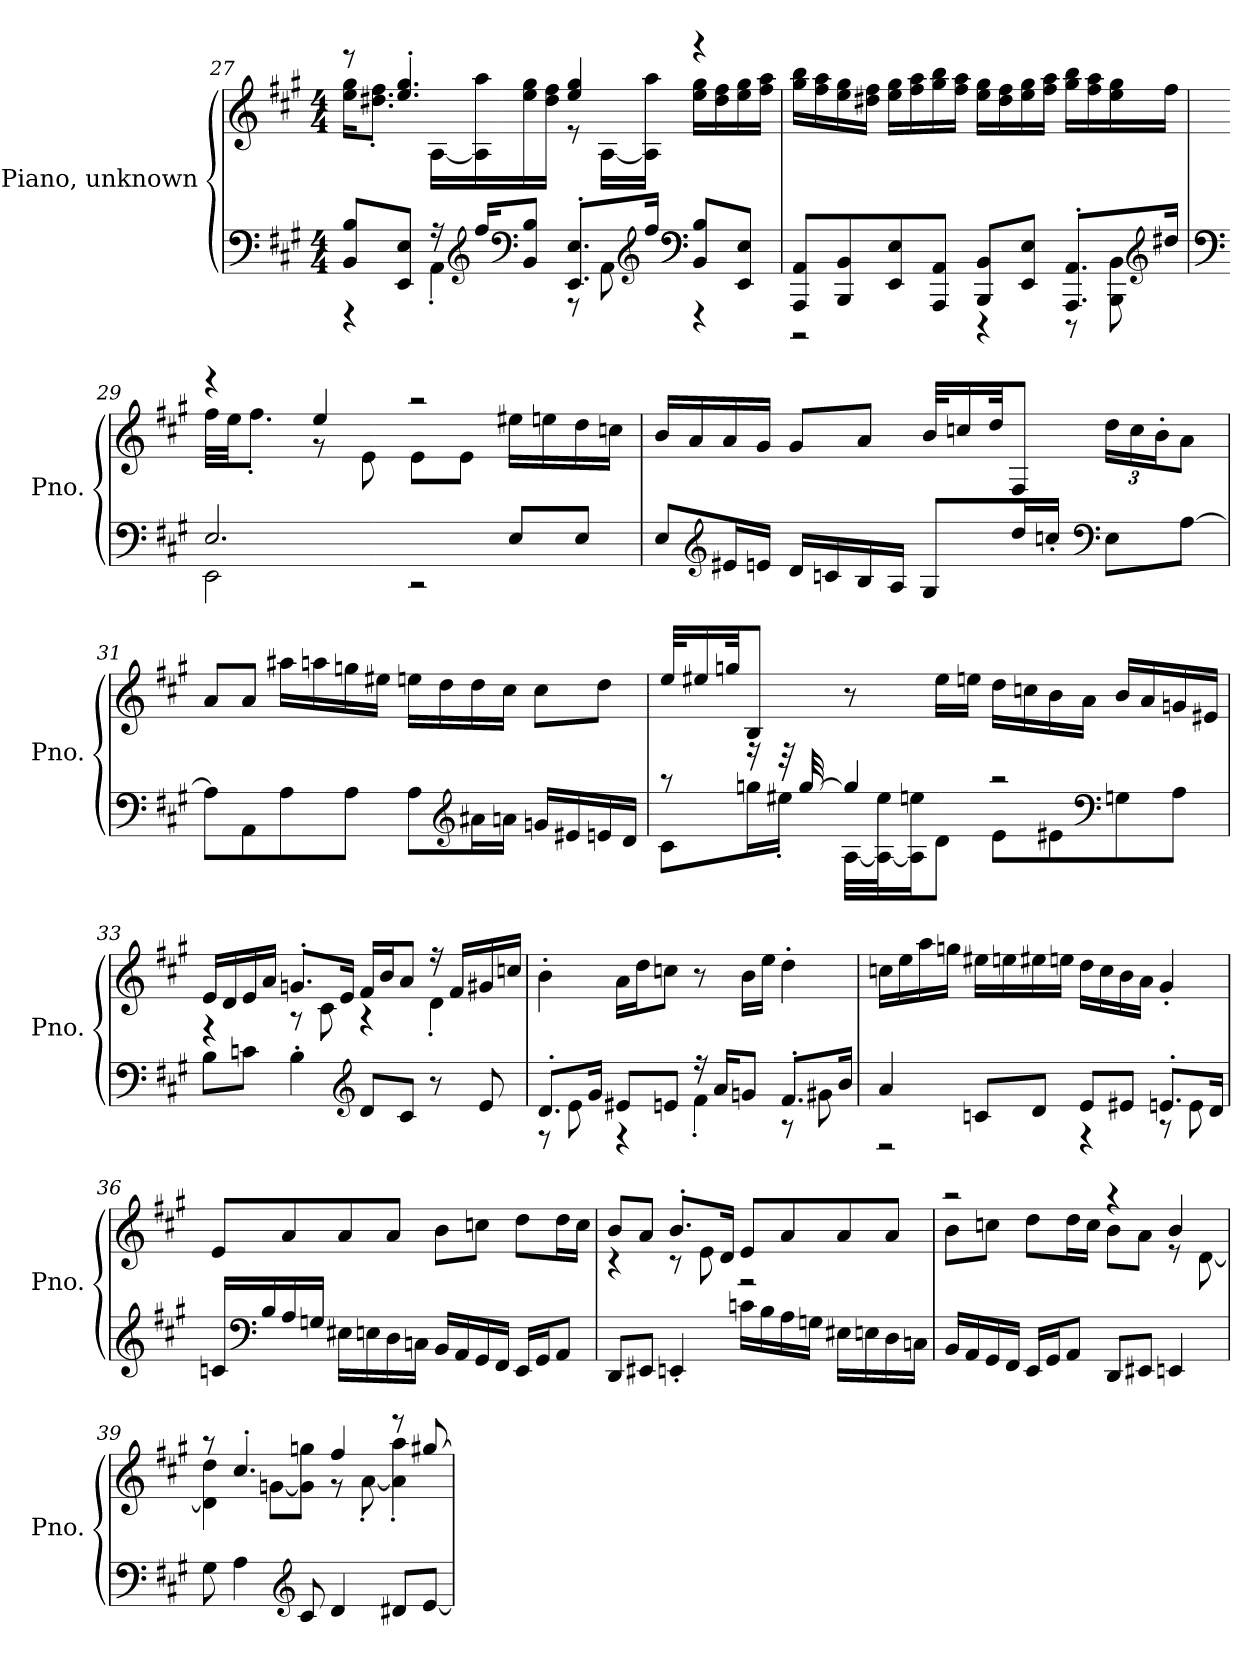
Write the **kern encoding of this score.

**kern	**kern
*part1	*part1
*staff2	*staff1
*I"Piano, unknown	*
*I'Pno.	*
!!LO:LB:g=z
*clefF4	*clefG2
*k[f#c#g#]	*k[f#c#g#]
*M4/4	*M4/4
=27	=27
*^	*^
8BB/ 8B/L	4r	8r	16ee\ 16gg#\KL
.	.	.	8.dd#X\' 8.ff#\'J
8EE/ 8E/J	.	4.ee/' 4.gg#/'	.
16r	4AA'\	.	[16A\LL
*clefG2	*	*	*
16ff#/KL	.	.	16A\] 16aa\
*clefF4	*	*	*
8BB/ 8B/J	.	.	16ee\ 16gg#\
.	.	.	16dd#\ 16ff#\JJ
8.EE/' 8.E/'L	8r	4ee/ 4gg#/	8r
.	8AA\	.	[16A\LL
*clefG2	*	*	*
16ff#/Jk	.	.	16A\] 16aa\JJ
*clefF4	*	*	*
8BB/ 8B/L	4r	4r	16ee\ 16gg#\LL
.	.	.	16dd#\ 16ff#\
8EE/ 8E/J	.	.	16ee\ 16gg#\
.	.	.	16ff#\ 16aa\JJ
*	*	*v	*v
=28	=28	=28
8AAA/ 8AA/L	2r	16gg#\ 16bb\LL
.	.	16ff#\ 16aa\
8BBB/ 8BB/	.	16ee\ 16gg#\
.	.	16dd#X\ 16ff#\JJ
8EE/ 8E/	.	16ee\ 16gg#\LL
.	.	16ff#\ 16aa\
8AAA/ 8AA/J	.	16gg#\ 16bb\
.	.	16ff#\ 16aa\JJ
8BBB/ 8BB/L	4r	16ee\ 16gg#\LL
.	.	16dd#\ 16ff#\
8EE/ 8E/J	.	16ee\ 16gg#\
.	.	16ff#\ 16aa\JJ
8.AAA/' 8.AA/'L	8r	16gg#\ 16bb\LL
.	.	16ff#\ 16aa\
.	8BBB\ 8BB\	16ee\ 16gg#\
*clefG2	*	*
16dd#X/Jk	.	16ff#\JJ
!!LO:LB:g=z
=29	=29	=29
*clefF4	*	*
*	*	*^
2.E/	2EE\	4r	32ff#\LLL
.	.	.	32ee\JJ
.	.	.	8.ff#'\J
.	.	4ee/	8r
.	.	.	8e\
.	2r	2r	8e\L
.	.	.	8e\J
8E/L	.	.	16ee#X\LL
.	.	.	16een\
8E/J	.	.	16dd\
.	.	.	16ccn\JJ
*v	*v	*	*
*	*v	*v
=30	=30
8E/L	16b/LL
.	16a/
*clefG2	*
16e#X/L	16a/
16en/JJ	16g#/JJ
16d/LL	8g#/L
16cn/	.
16B/	8a/J
16A/JJ	.
8G#/L	32b/KLL
.	16ccn/
.	32dd/JK
16dd/L	8F#/J
16ccn'/JJ	.
*clefF4	*
*	*Xbrackettup
8E\L	24dd\LL
.	24cc\
.	24b'\J
[8A\J	8a\J
!!LO:LB:g=z
=31	=31
8A\L]	8a/L
8AA\	8a/J
8A\	16aa#X\LL
.	16aan\
8A\J	16ggn\
.	16ee#X\JJ
8A\L	16een\LL
.	16dd\
*clefG2	*
16a#X\L	16dd\
16an\JJ	16cc#\JJ
16gn/LL	8cc#\L
16e#X/	.
16en/	8dd\J
16d/JJ	.
!!LO:LB:g=z
=32	=32
*^	*
8r	8c#\L	32ee/KLL
.	.	16ee#X/
.	.	32ggn/JK
16r	16ggn\L	8B/J
32r	16ee#X'\JJ	.
[32gg/	.	.
4gg/]	[32A\LLL	8r
.	32A\_ 32ee#\J	.
.	16A\] 16een\J	.
.	8d\J	16ee#\LL
.	.	16een\JJ
2r	8e\L	16dd\LL
.	.	16ccn\
.	8e#X\	16b\
.	.	16a\JJ
*clefF4	*	*
.	8Gn\	16b/LL
.	.	16a/
.	8A\J	16gn/
.	.	16e#X/JJ
*v	*v	*
=33	=33
*	*^
8B\L	16e/LL	4r
.	16d/	.
8cn\J	16e/	.
.	16a/JJ	.
4B'\	8.gn'/L	8r
.	.	8c#\
.	16e/Jk	.
*clefG2	*	*
8d/L	16f#/LL	4r
.	16b/J	.
8c/J	8a/J	.
8r	16r	4d'\
.	16f#/LL	.
8e/	16g#X/	.
.	16ccn/JJ	.
*	*v	*v
!!LO:LB:g=z
=34	=34
*^	*
8.d'/L	8r	4b'\
.	8e\	.
16g#/Jk	.	.
8e#X/L	4r	16a\LL
.	.	16dd\J
8en/J	.	8ccn\J
16r	4f#'\	8r
16a/KL	.	.
8gn/J	.	16b\LL
.	.	16ee\JJ
8.f#'/L	8r	4dd'\
.	8g#X\	.
16b/Jk	.	.
=35	=35	=35
4a/	2r	16ccn\LL
.	.	16ee\
.	.	16aa\
.	.	16ggn\JJ
8cn/L	.	16ee#X\LL
.	.	16een\
8d/J	.	16ee#X\
.	.	16een\JJ
8e/L	4r	16dd\LL
.	.	16cc\
8e#X/J	.	16b\
.	.	16a\JJ
8.en'/L	8r	4g#'/
.	8e\	.
16d/Jk	.	.
*v	*v	*
!!LO:PB:g=z
=36	=36
16cn/LL	8e/L
*clefF4	*
16B/	.
16A/	8a/
16Gn/JJ	.
16E#X\LL	8a/
16En\	.
16D\	8a/J
16Cn\JJ	.
16BB/LL	8b\L
16AA/	.
16GG#/	8ccn\J
16FF#/JJ	.
16EE/LL	8dd\L
16GG#/J	.
8AA/J	16dd\L
.	16cc\JJ
=37	=37
*	*^
8DD/L	8b/L	4r
8EE#X/J	8a/J	.
4EEn'/	8.b'/L	8r
.	.	8e\
.	16d/Jk	.
16cn\LL	8e/L	2r
16B\	.	.
16A\	8a/	.
16Gn\JJ	.	.
16E#X\LL	8a/	.
16En\	.	.
16D\	8a/J	.
16Cn\JJ	.	.
!!LO:LB:g=z	!!
=38	=38	=38
16BB/LL	2r	8b\L
16AA/	.	.
16GG#/	.	8ccn\J
16FF#/JJ	.	.
16EE/LL	.	8dd\L
16GG#/J	.	.
8AA/J	.	16dd\L
.	.	16cc\JJ
8DD/L	4r	8b\L
8EE#X/J	.	8a\J
4EEn/	4b/	8r
.	.	[8d\
=39	=39	=39
8G#\	8r	4d\] 4dd\
4A\	4.cc#'/	.
.	.	[8gn\L
*clefG2	*	*
8c#/	.	8g\] 8ggn\J
4d/	4ff#/	8r
.	.	[8a'\
8d#X/L	8r	4a\]' 4aa\'
[8e/J	[8gg#X/	.
*	*v	*v
=	=
*-	*-
